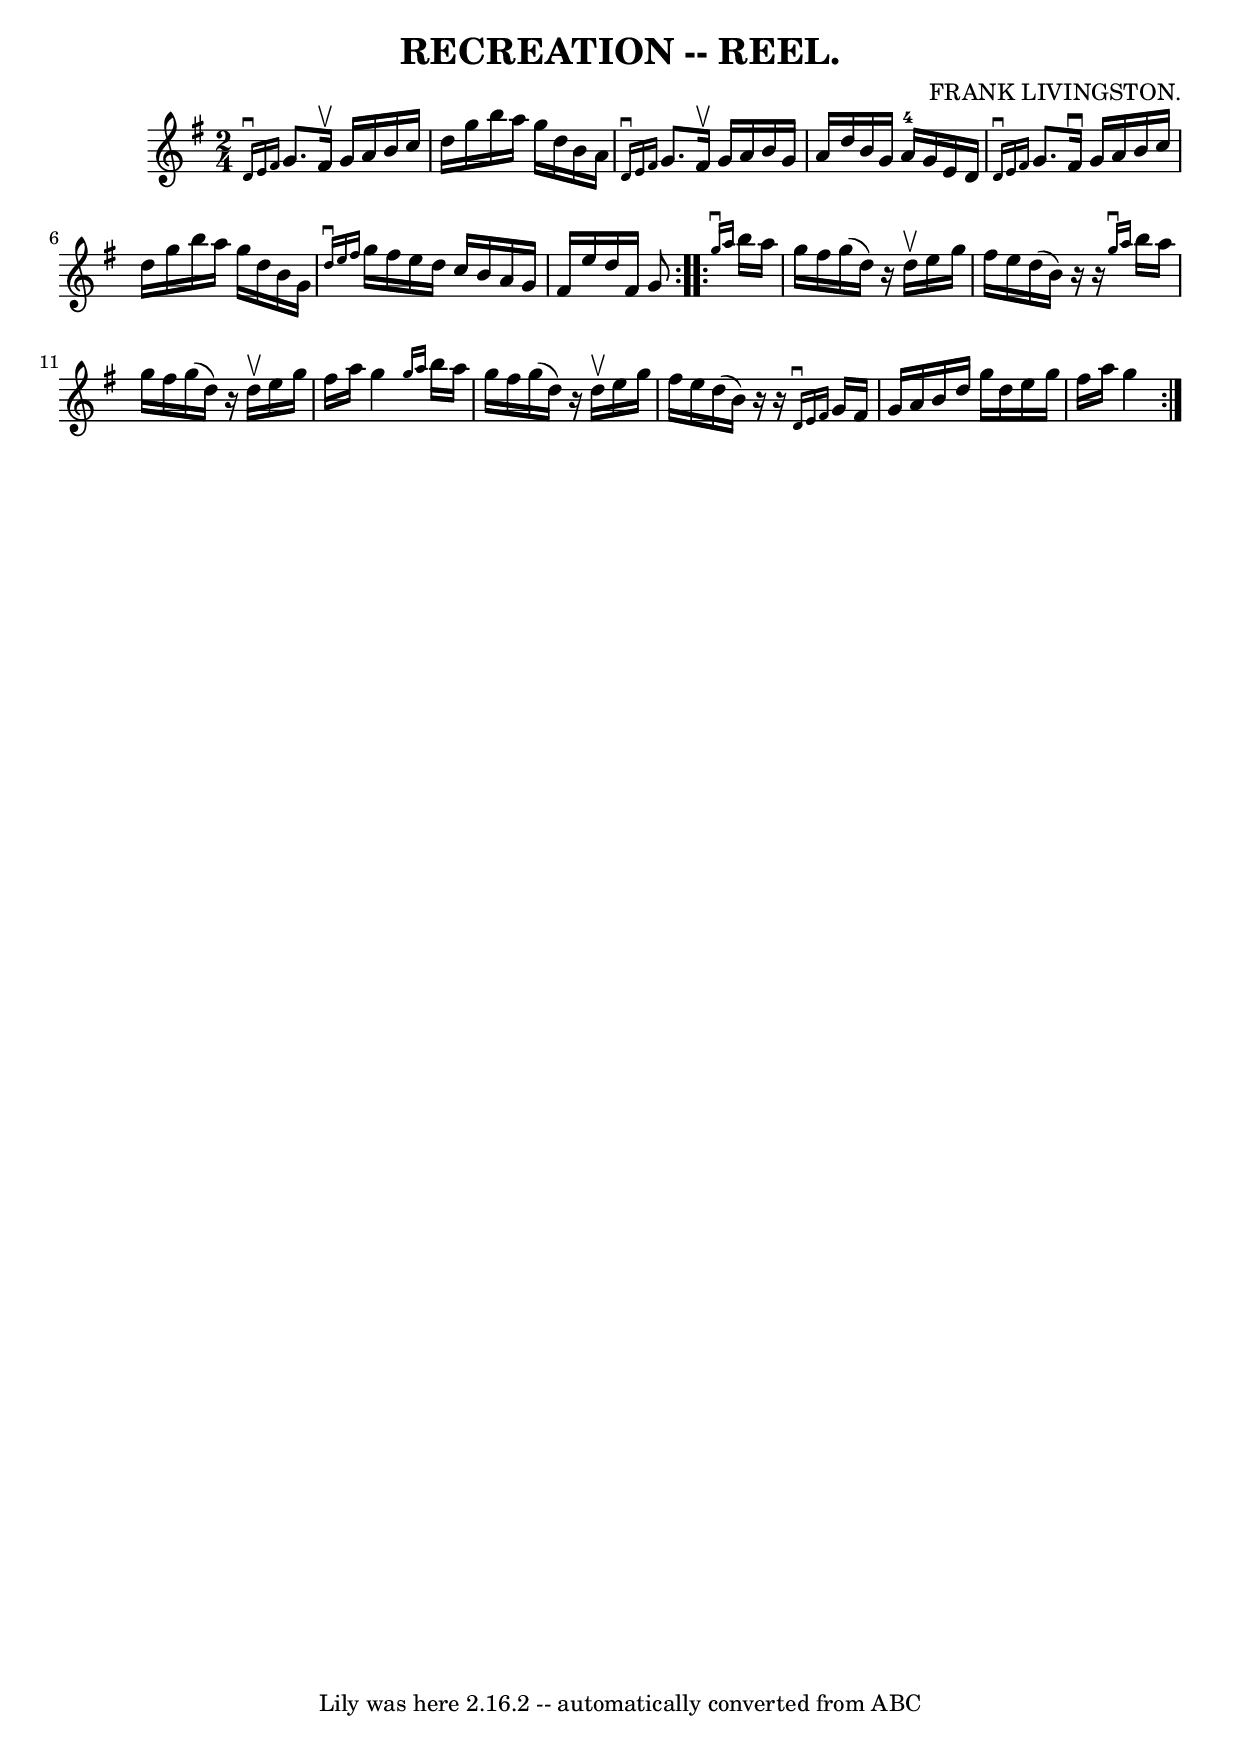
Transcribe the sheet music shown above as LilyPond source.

\version "2.16.2"
\include "Mammoth.ily"
\header {
  %% book = "Coles 43.4"
  composer = "FRANK LIVINGSTON."
  crossRefNumber = "1"
  footnotes = ""
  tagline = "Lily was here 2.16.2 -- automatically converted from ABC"
  title = "RECREATION -- REEL."

}
voicedefault =  {



  \repeat volta 2 {

    \time 2/4 
    \key g \major
    \grace { d'16^\downbow e'16 fis'16  
	   } g'8. 
    fis'16^\upbow g'16 a'16 b'16 c''16  |
    d''16 g''16    
    b''16 a''16 g''16 d''16 b'16 a'16  |
    \grace { d'16 
	     ^\downbow e'16 fis'16  
	   } g'8. fis'16^\upbow g'16 a'16 b'16   
    g'16  |
    a'16 d''16 b'16 g'16 a'16-4 g'16 e'16   
    d'16  |
    \grace { d'16^\downbow e'16 fis'16  
	   } g'8.    
    fis'16^\downbow g'16 a'16 b'16 c''16  |
    d''16 g''16    
    b''16 a''16 g''16 d''16 b'16 g'16  |
    \grace { d''16 
	     ^\downbow e''16 fis''16  
	   } g''16 fis''16 e''16 d''16 c''16   
    b'16 a'16 g'16  |
    fis'16 e''16 d''16 fis'16 g'8    

  }     
  \repeat volta 2 {
    \grace { g''16^\downbow a''16  
	   } b''16    
    a''16 g''16 fis''16 g''16 (d''16)   r16 d''16^\upbow |
    
    e''16 g''16 fis''16 e''16 d''16 (b'16)   r16   r16 |
    
    \grace { g''16^\downbow a''16  
	   } b''16 a''16 g''16 fis''16   
    g''16 (d''16)   r16 d''16^\upbow |
    e''16 g''16 fis''16 
    a''16 g''4  |
    \grace { g''16 a''16  
	   } b''16 a''16   
    g''16 fis''16 g''16 (d''16)   r16 d''16^\upbow |
    e''16 
    g''16 fis''16 e''16 d''16 (b'16)   r16   r16 |
    
    \grace { d'16^\downbow e'16 fis'16  
	   } g'16 fis'16 g'16 a'16 
    b'16 d''16 g''16 d''16  |
    e''16 g''16 fis''16    
    a''16 g''4  
  }   

}

\score{
  <<

    \context Staff="default"
    {
      \voicedefault 
      
    }

  >>
  \layout {
    
  }
  \midi {
  }

}
